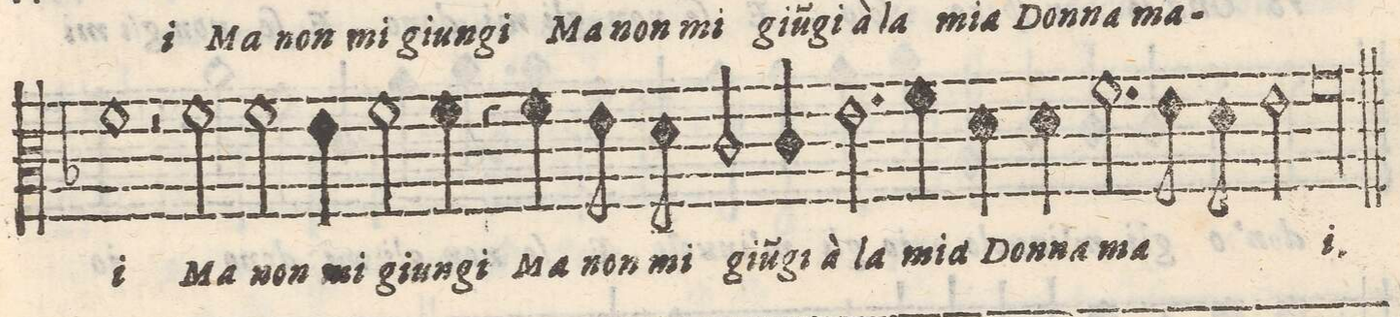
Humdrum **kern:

**kern	**text
*I"Alto	*
*clefC3	*
*k[b-]	*
*met(C)	*
*M2/1	*
1f	-i
2r	.
2f\	Ma
=23-	=23-
2f\	non
4e\	mi
2f\	giun-
4f\	-gi
4r	.
4f\	Ma
=24-	=24-
8e\	non
8d\	mi
2c/	giu(n)-
4c/	-gi a
2.e\	la
4f\	mia
=25-	=25-
4d\	Don-
4d\	-na
2.f\	ma-
8e\	.
8d\	.
2e\	.
=26-	=26-
00f	-i.
=27-	=27-
=-	=-
*-	*-
